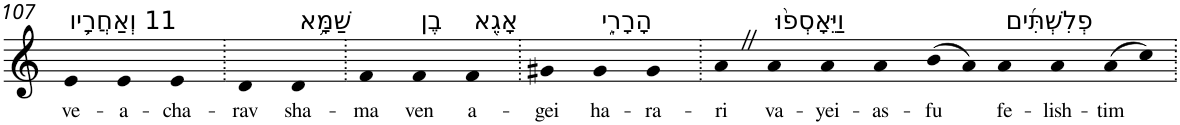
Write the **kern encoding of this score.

**kern	**text
*part1	*part1
*staff1	*staff1
*I"Piano	*
*I'Pno	*
!!LO:PB:g=z
*clefG2	*
*k[]	*
=107	=107
!LO:TX:a:t=11 וְאַחֲרָ֛יו	!
!	!LO:LY:b
4e	ve-
!	!LO:LY:b
4e	-a-
!	!LO:LY:b
4e	-cha-
=108.	=108.
!	!LO:LY:b
4d	-rav
!LO:TX:a:t=שַׁמָּ֥א	!
!	!LO:LY:b
4d	sha-
=109.	=109.
!	!LO:LY:b
4f	-ma
!LO:TX:a:t=בֶן	!
!	!LO:LY:b
4f	ven
!LO:TX:a:t=אָגֵ֖א	!
!	!LO:LY:b
4f	a-
=110.	=110.
!	!LO:LY:b
4g#X	-gei
!LO:TX:a:t=הָרָרִ֑י	!
!	!LO:LY:b
4g#	ha-
!	!LO:LY:b
4g#	-ra-
=111.	=111.
!	!LO:LY:b
4aZ	-ri
!LO:TX:a:t=וַיֵּאָסְפ֨וּ	!
!	!LO:LY:b
4a	va-
!	!LO:LY:b
4a	-yei-
!	!LO:LY:b
4a	-as-
!	!LO:LY:b
(>8b	-fu
8a)	.
!LO:TX:a:t=פְלִשְׁתִּ֜ים	!
!	!LO:LY:b
4a	fe-
!	!LO:LY:b
4a	-lish-
!	!LO:LY:b
(>8a	-tim
8cc)	.
=.	=.
*-	*-
